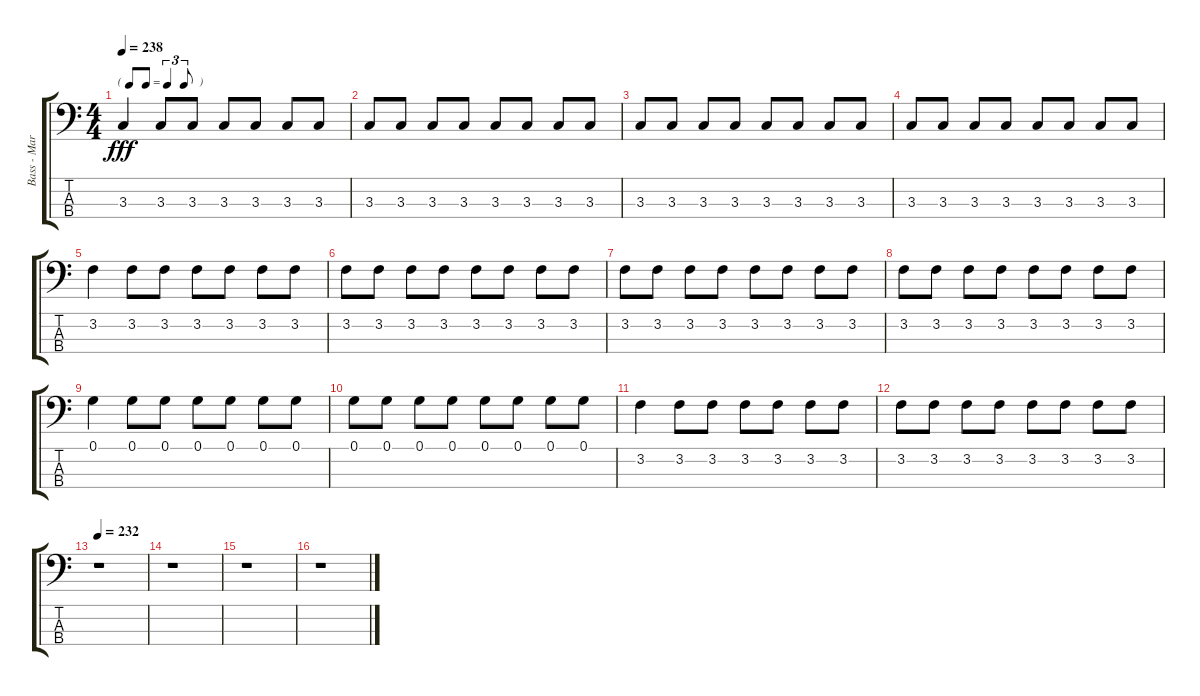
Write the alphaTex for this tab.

\track ("Bass - Mark" "Bass - Mar") {instrument electricbasspick}
\staff {score tabs}
\tuning (G2 D2 A1 E1) {hide}
\ts (4 4)
\tf triplet8th
\tempo 238
\clef f4
\ks c
3.3.4{dy fff} 3.3.8 3.3.8 3.3.8 3.3.8 3.3.8 3.3.8 |
3.3.8 3.3.8 3.3.8 3.3.8 3.3.8 3.3.8 3.3.8 3.3.8 |
3.3.8 3.3.8 3.3.8 3.3.8 3.3.8 3.3.8 3.3.8 3.3.8 |
3.3.8 3.3.8 3.3.8 3.3.8 3.3.8 3.3.8 3.3.8 3.3.8 |
3.2.4 3.2.8 3.2.8 3.2.8 3.2.8 3.2.8 3.2.8 |
3.2.8 3.2.8 3.2.8 3.2.8 3.2.8 3.2.8 3.2.8 3.2.8 |
3.2.8 3.2.8 3.2.8 3.2.8 3.2.8 3.2.8 3.2.8 3.2.8 |
3.2.8 3.2.8 3.2.8 3.2.8 3.2.8 3.2.8 3.2.8 3.2.8 |
0.1.4 0.1.8 0.1.8 0.1.8 0.1.8 0.1.8 0.1.8 |
0.1.8 0.1.8 0.1.8 0.1.8 0.1.8 0.1.8 0.1.8 0.1.8 |
3.2.4 3.2.8 3.2.8 3.2.8 3.2.8 3.2.8 3.2.8 |
3.2.8 3.2.8 3.2.8 3.2.8 3.2.8 3.2.8 3.2.8 3.2.8 |
\tempo 232
r.1 |
r.1 |
r.1 |
r.1
